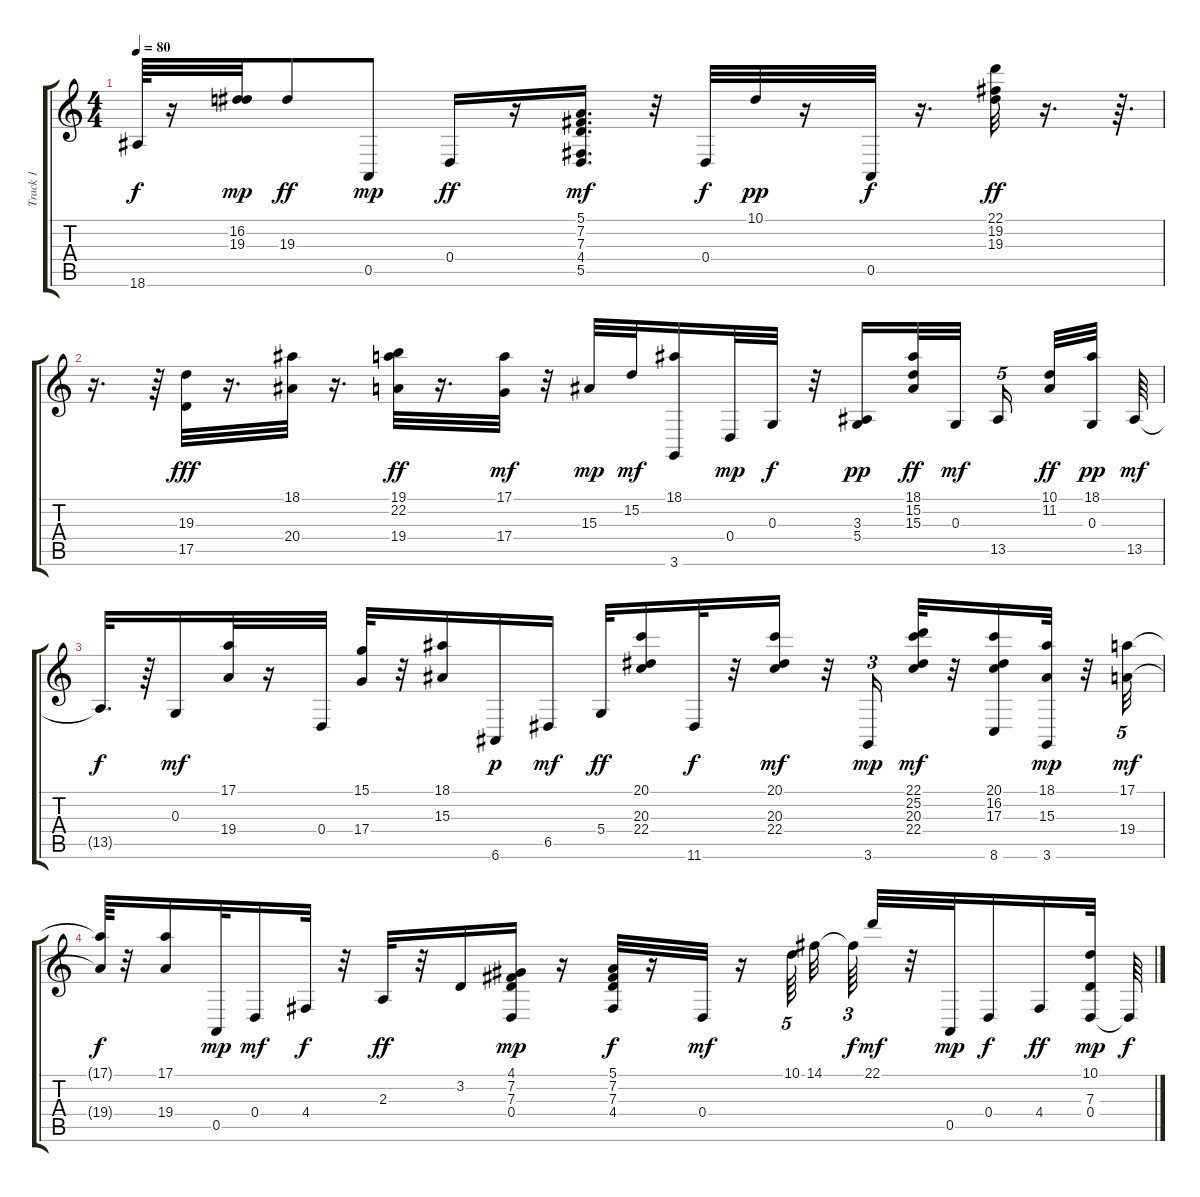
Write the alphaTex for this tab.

\track ("Track 1" "Track 1") {instrument acousticgrandpiano}
\staff {score tabs}
\tuning (E4 B3 G3 D3 A2 E2) {hide}
\ts (4 4)
\tempo 80
\clef g2
\ks c
18.6{t}.64{dy f} r.16 (16.2 19.3).32{dy mp} 19.3.8{dy ff} 0.5.8{dy mp} 0.4.16{dy ff} r.16 (5.1 7.2 7.3 4.4 5.5).16{d dy mf} r.32 0.4.32{dy f} 10.1.32{dy pp} r.16 0.5.32{dy f} r.16{d} (22.1 19.2 19.3).32{dy ff} r.16{d} r.64{d} |
r.16{d} r.64 (19.3 17.5).32{dy fff} r.16{d} (18.1 20.4).32 r.16{d} (19.1 22.2 19.4).32{dy ff} r.16{d} (17.1 17.4).32{dy mf} r.32 15.3.32{dy mp} 15.2.32{dy mf} (18.1 3.6).16 0.4.32{dy mp} 0.3.32{dy f} r.32 (3.3 5.4).16{dy pp} (18.1 15.2 15.3).32{dy ff} 0.3.32{dy mf beam splitsecondary} 13.5.16{tu (5 4) beam splitsecondary} (10.1 11.2).32{dy ff} (18.1 0.3).32{dy pp} 13.5.64{dy mf} |
13.5{t}.32{d dy f} r.64 0.3.16{dy mf} (17.1 19.4).32 r.16 0.4.32 (15.1 17.4).32 r.32 (18.1 15.3).16 6.6.16{dy p} 6.5.16{dy mf} 5.4.32{dy ff} (20.1 20.3 22.4).16 11.6.32{dy f} r.32 (20.1 20.3 22.4).16{dy mf} r.32 3.6.16{tu (3 2) dy mp} (22.1 25.2 20.3 22.4).32{dy mf} r.32 (20.1 16.2 17.3 8.6).16 (18.1 15.3 3.6).32{dy mp} r.32 (17.1 19.4).32{tu (5 4) dy mf} |
(17.1{t} 19.4{t}).64{dy f} r.32 (17.1 19.4).16 0.5.32{dy mp} 0.4.16{dy mf} 4.4.32{dy f} r.32 2.3.32{dy ff} r.32 3.2.16 (4.1 7.2 7.3 0.4).16{dy mp} r.16 (5.1 7.2 7.3 4.4).32{dy f} r.16 0.4.32{dy mf} r.16 10.1.64{tu (5 4) beam splitsecondary} 14.1.32 14.1{t}.64{tu (3 2) dy f} 22.1.32{dy mf} r.32 0.5.32{dy mp} 0.4.16{dy f} 4.4.16{dy ff} (10.1 7.3 0.4).32{dy mp} 0.4{t}.64{dy f}
